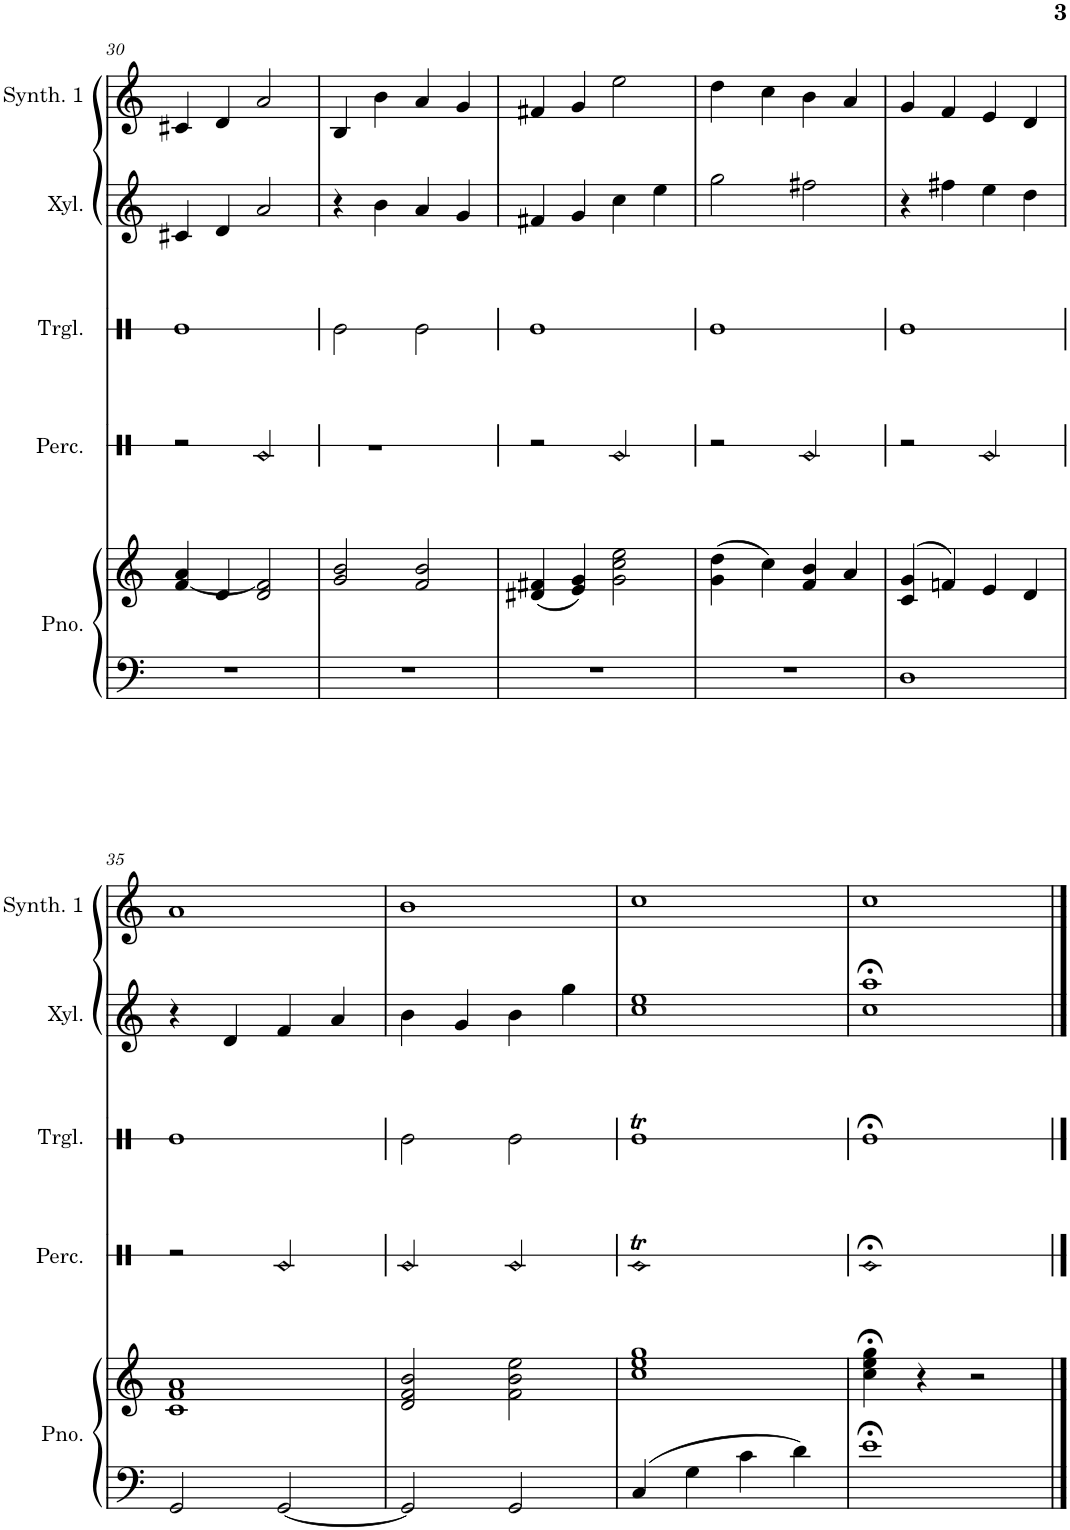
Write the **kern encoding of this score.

**kern	**kern	**kern	**kern	**kern	**kern
*part5	*part5	*part4	*part3	*part2	*part1
*staff6	*staff5	*staff4	*staff3	*staff2	*staff1
*I"ピアノ	*	*I"パーカッション	*I"トライアングル	*I"シロフォン	*I"エフェクト シンセサイザー 1
!!LO:PB:g=z
*clefF4	*clefG2	*clefX	*clefX	*clefG2	*clefG2
*	*	*	*	*Trd-7c-12	*
*k[]	*k[]	*k[]	*k[]	*k[]	*k[]
*M4/4	*M4/4	*M4/4	*M4/4	*M4/4	*M4/4
*met(c)	*met(c)	*met(c)	*met(c)	*met(c)	*met(c)
=30	=30	=30	=30	=30	=30
1r	[4f/ 4a/	2r	1Re	4c#X/	4c#X/
.	4d/	.	.	4d/	4d/
!	!	!LO:N:head=diamond	!	!	!
.	2d/ 2f/]	2Rc/	.	2a/	2a/
=31	=31	=31	=31	=31	=31
1r	2g/ 2b/	1r	2Re\	4r	4B/
.	.	.	.	4b\	4b\
.	2f/ 2b/	.	2Re\	4a/	4a/
.	.	.	.	4g/	4g/
=32	=32	=32	=32	=32	=32
1r	(4d#X/ 4f#X/	2r	1Re	4f#X/	4f#X/
.	4e/ 4g/)	.	.	4g/	4g/
!	!	!LO:N:head=diamond	!	!	!
.	2g\ 2cc\ 2ee\	2Rc/	.	4cc\	2ee\
.	.	.	.	4ee\	.
=33	=33	=33	=33	=33	=33
1r	(4g\ 4dd\	2r	1Re	2gg\	4dd\
.	4cc\)	.	.	.	4cc\
!	!	!LO:N:head=diamond	!	!	!
.	4f/ 4b/	2Rc/	.	2ff#X\	4b\
.	4a/	.	.	.	4a/
=34	=34	=34	=34	=34	=34
1D	(>4c/ 4g/	2r	1Re	4r	4g/
.	4fn/)	.	.	4ff#X\	4f/
!	!	!LO:N:head=diamond	!	!	!
.	4e/	2Rc/	.	4ee\	4e/
.	4d/	.	.	4dd\	4d/
!!LO:LB:g=z
=35	=35	=35	=35	=35	=35
2GG/	1c 1f 1a	2r	1Re	4r	1a
.	.	.	.	4d/	.
!	!	!LO:N:head=diamond	!	!	!
[2GG/	.	2Rc/	.	4f/	.
.	.	.	.	4a/	.
=36	=36	=36	=36	=36	=36
!	!	!LO:N:head=diamond	!	!	!
2GG/]	2d/ 2f/ 2b/	2Rc/	2Re\	4b\	1b
.	.	.	.	4g/	.
!	!	!LO:N:head=diamond	!	!	!
2GG/	2f\ 2b\ 2ee\	2Rc/	2Re\	4b\	.
.	.	.	.	4gg\	.
=37	=37	=37	=37	=37	=37
!	!	!LO:N:head=diamond	!	!	!
4C/	1cc 1ee 1gg	1Rct	1Ret	1cc 1ee	1cc
4G\	.	.	.	.	.
4c\	.	.	.	.	.
4d\	.	.	.	.	.
=38	=38	=38	=38	=38	=38
!	!	!LO:N:head=diamond	!	!	!
1e;<	4cc\;< 4ee\;< 4gg\;<	1Rc;<	1Re;<	1cc;< 1aa;<	1cc
.	4r	.	.	.	.
.	2r	.	.	.	.
==	==	==	==	==	==
*-	*-	*-	*-	*-	*-
